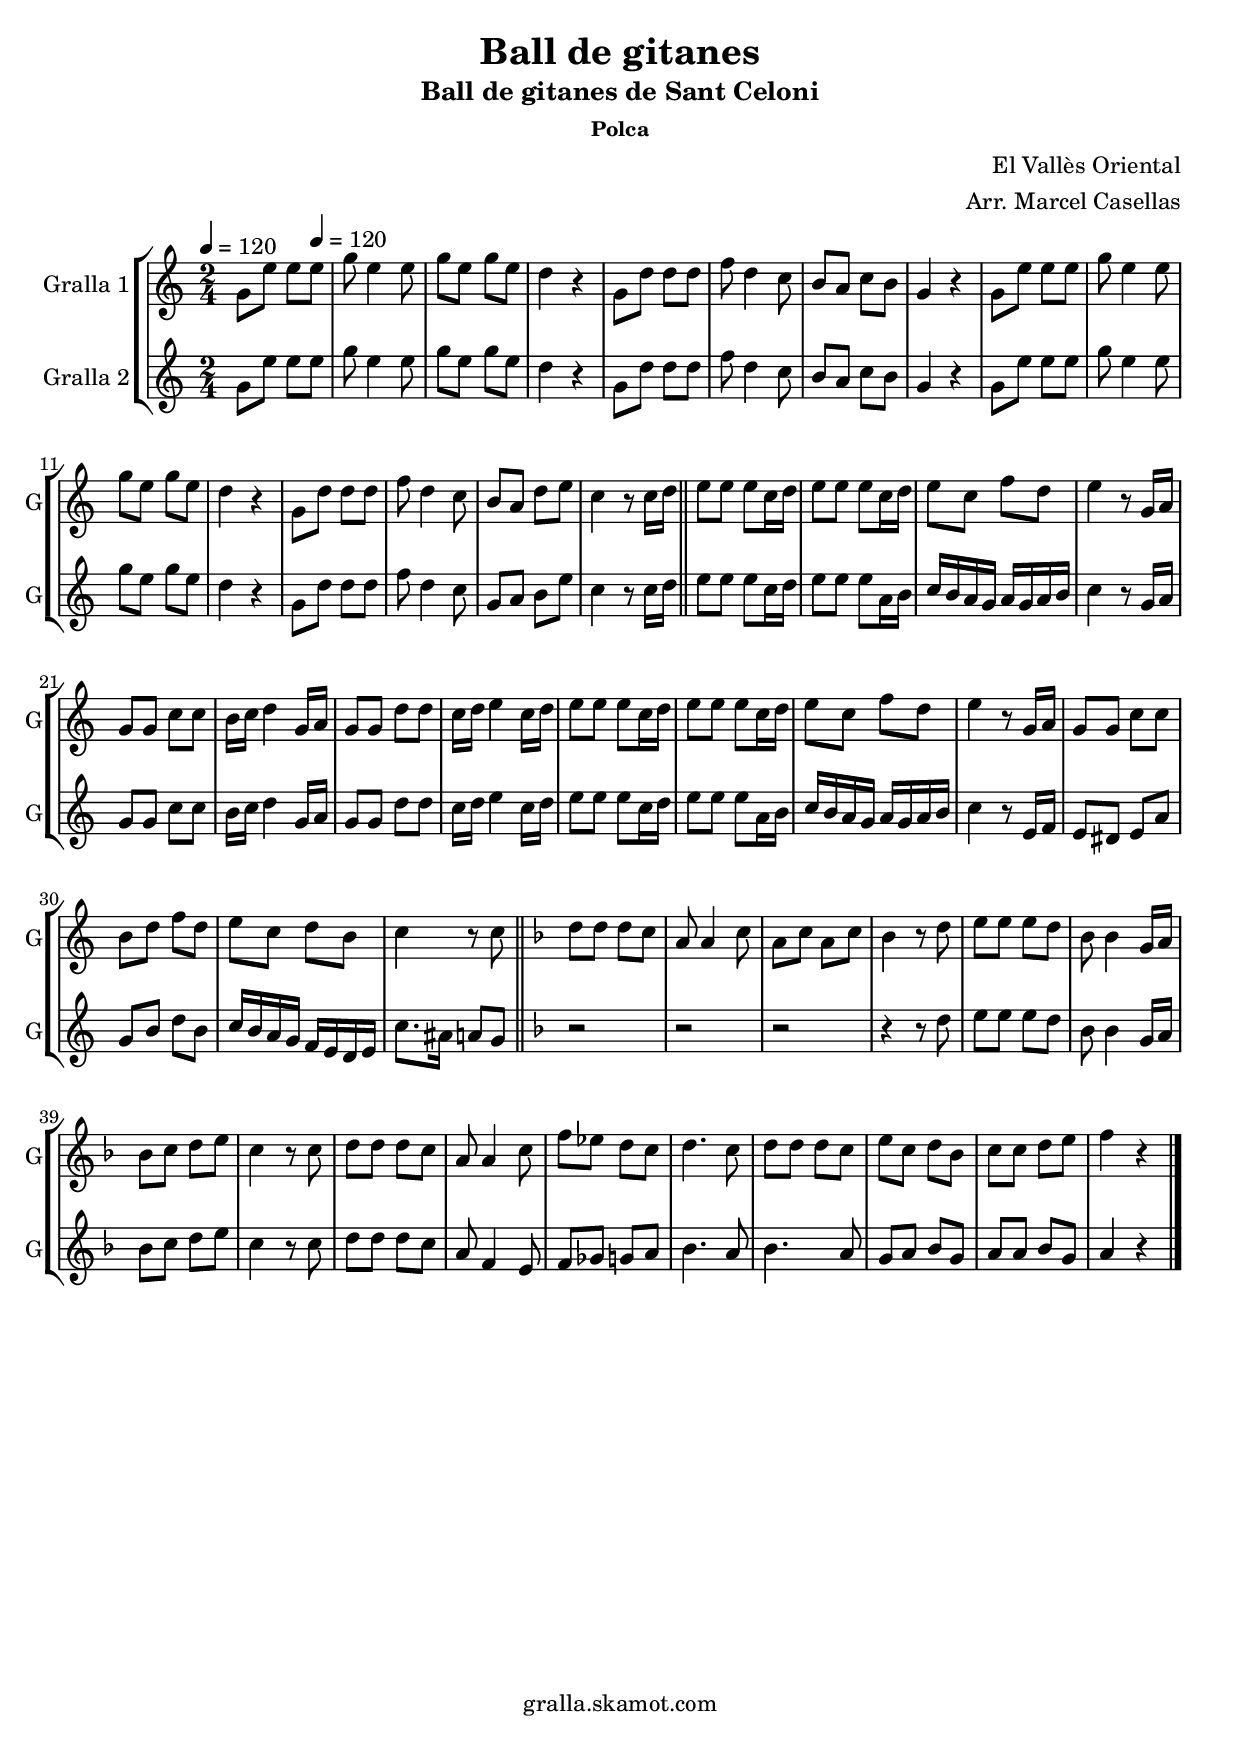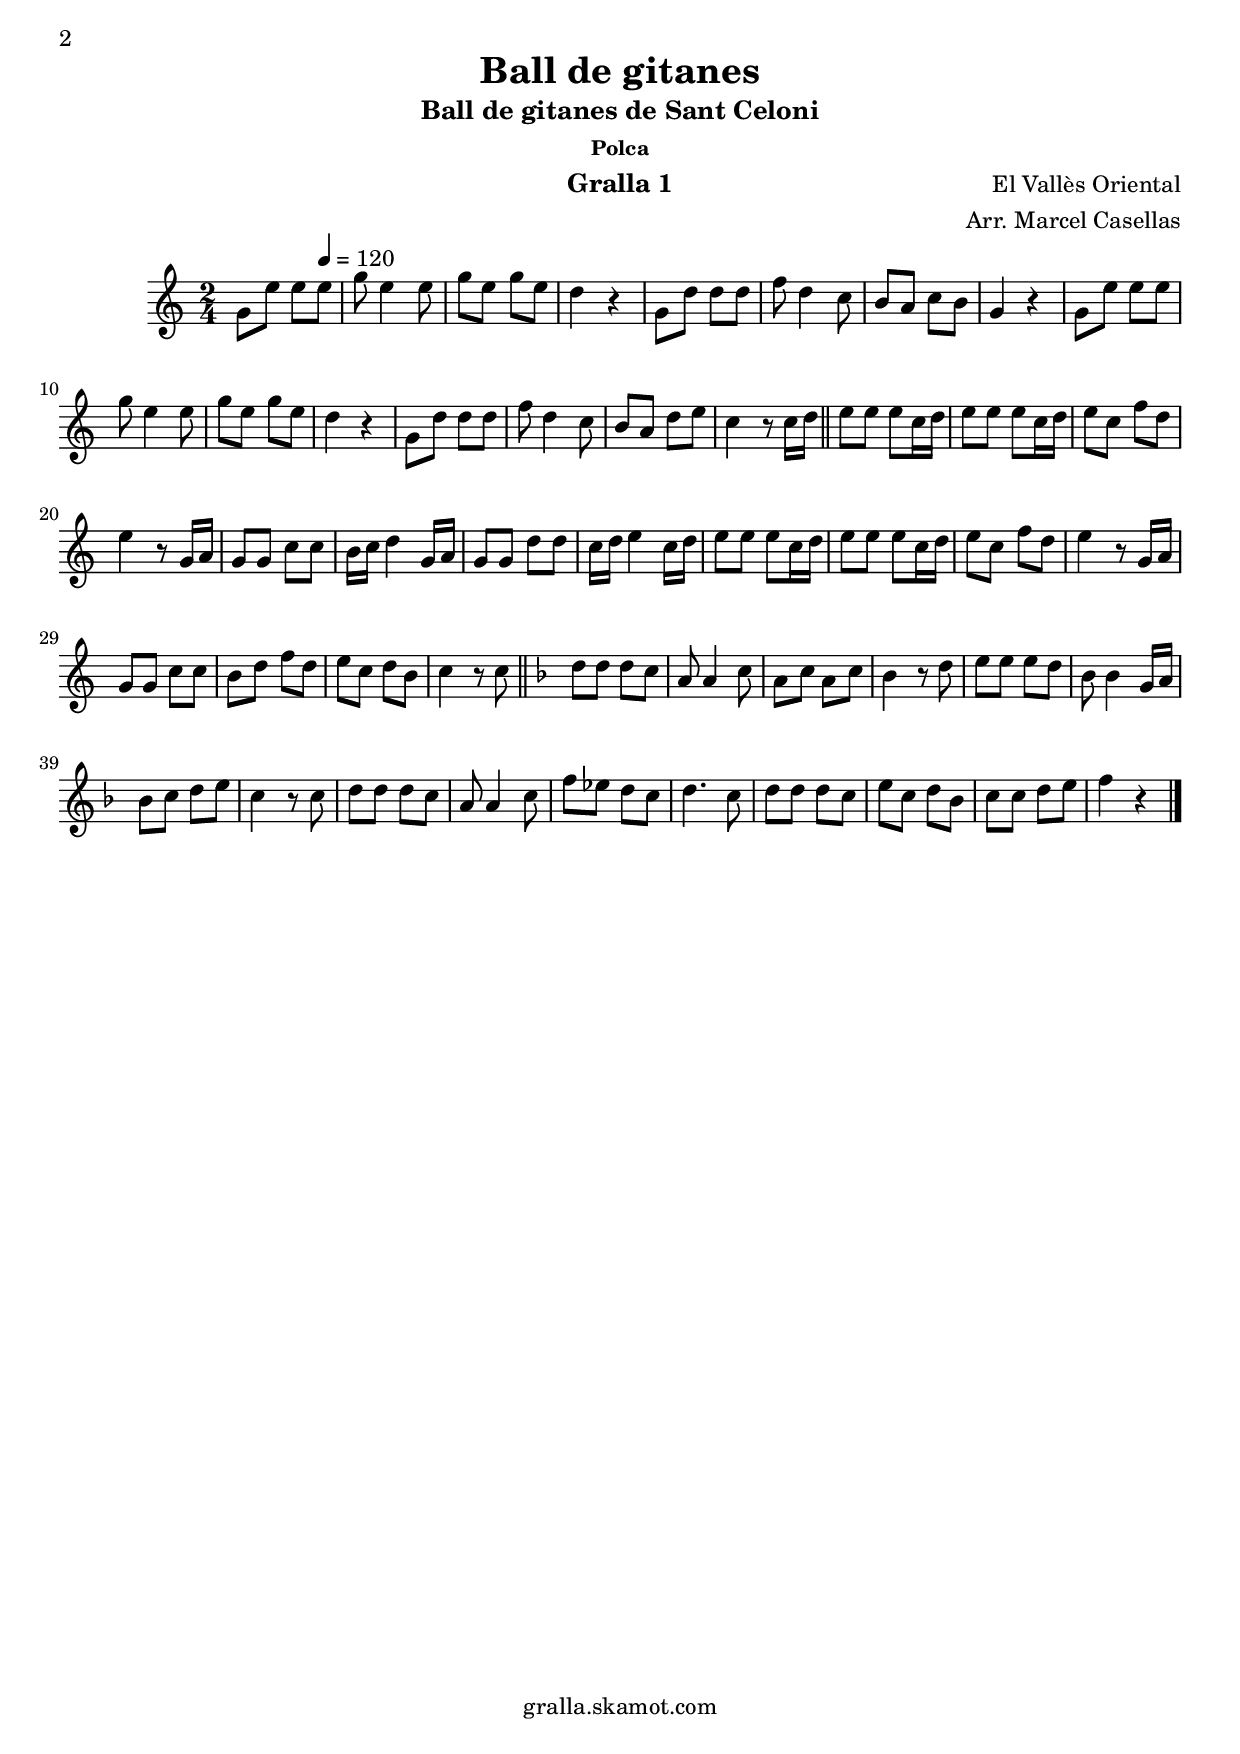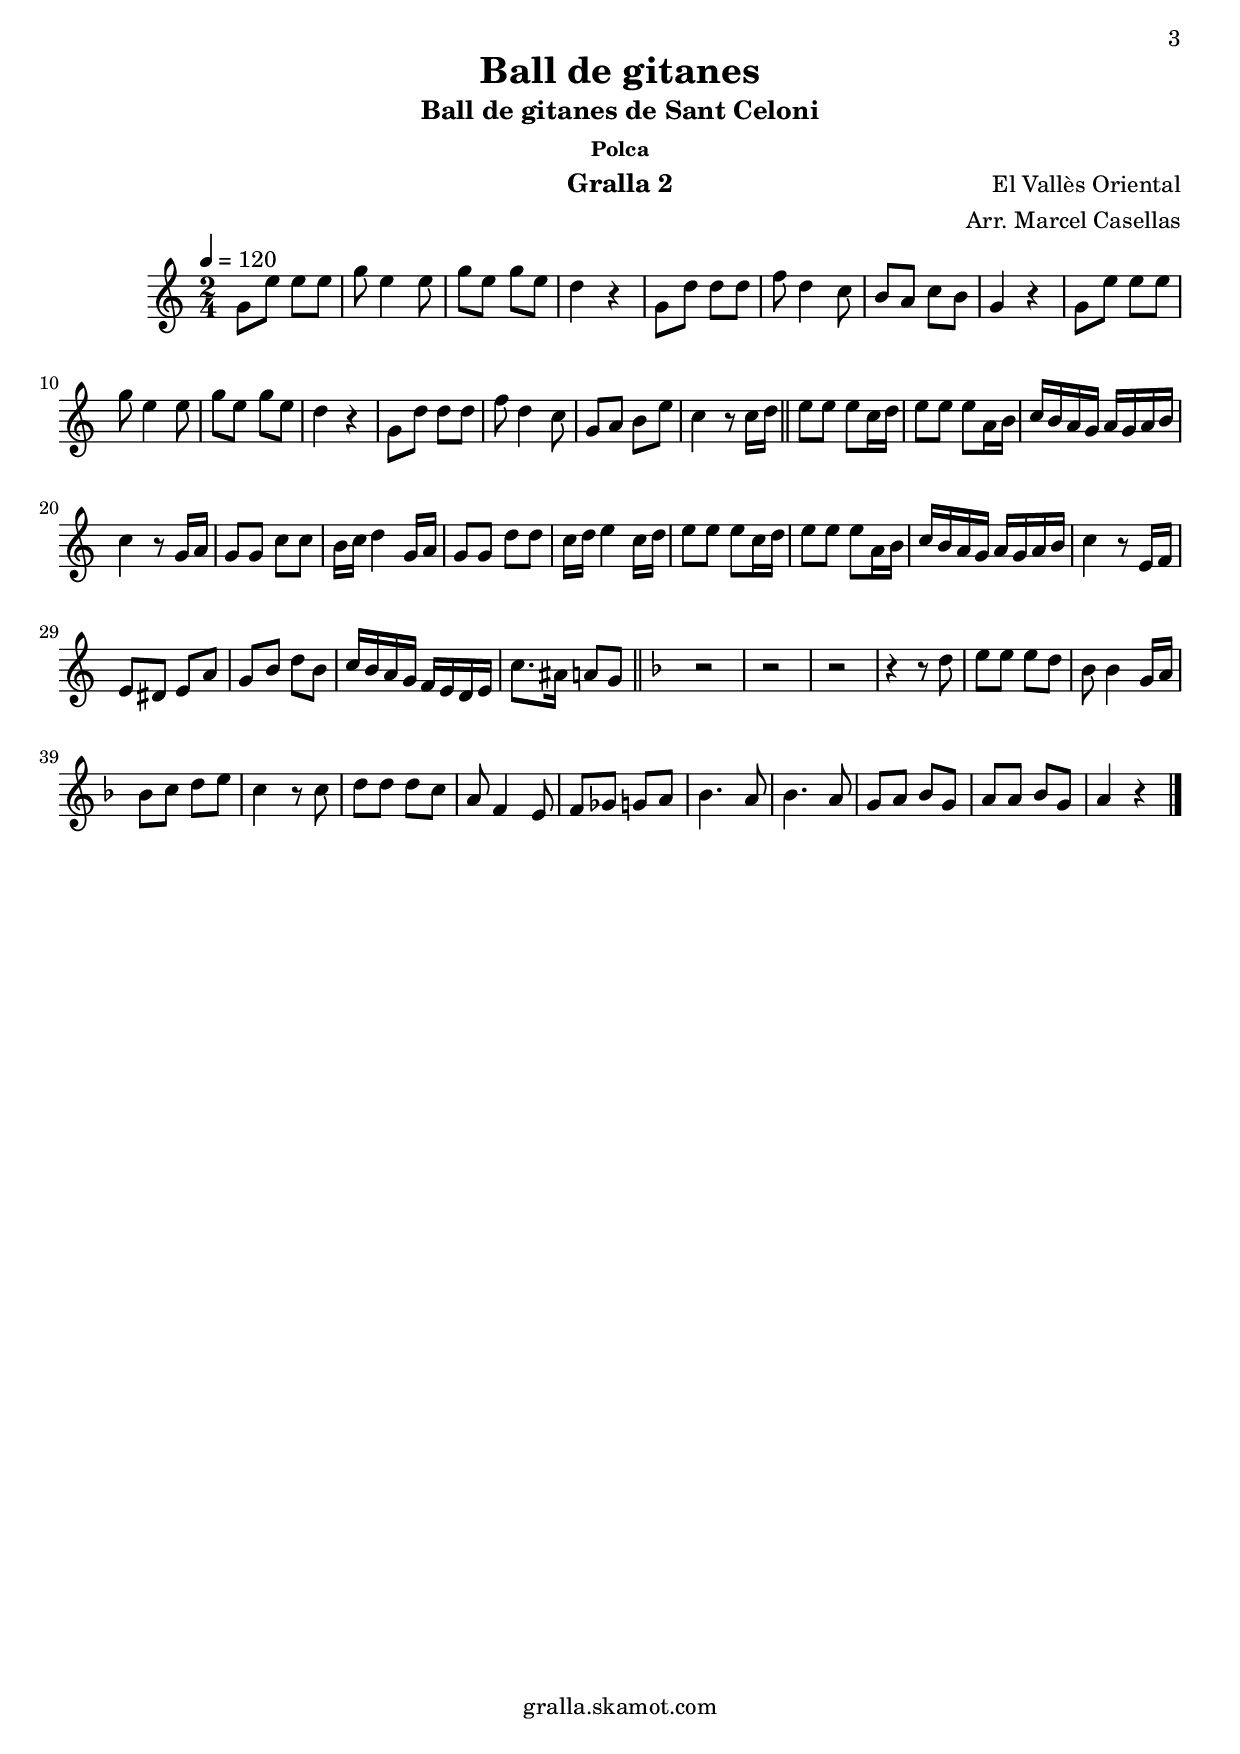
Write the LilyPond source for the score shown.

\version "2.16.2"

\header {
  dedication=""
  title="Ball de gitanes"
  subtitle="Ball de gitanes de Sant Celoni"
  subsubtitle="Polca"
  poet=""
  meter=""
  piece=""
  composer="El Vallès Oriental"
  arranger="Arr. Marcel Casellas"
  opus=""
  instrument=""
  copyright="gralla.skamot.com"
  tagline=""
}

liniaroAa =
\relative g'
{
  \clef treble
  \key c \major
  \time 2/4
  g8 e' e \tempo 4 = 120 e  |
  g8 e4 e8  |
  g8 e g e  |
  d4 r  |
  %05
  g,8 d' d d  |
  f8 d4 c8  |
  b8 a c b  |
  g4 r  |
  g8 e' e e  |
  %10
  g8 e4 e8  |
  g8 e g e  |
  d4 r  |
  g,8 d' d d  |
  f8 d4 c8  |
  %15
  b8 a d e  |
  c4 r8 c16 d  \bar "||"
  e8 e e c16 d  |
  e8 e e c16 d  |
  e8 c f d  |
  %20
  e4 r8 g,16 a  |
  g8 g c c  |
  b16 c d4 g,16 a  |
  g8 g d' d  |
  c16 d e4 c16 d  |
  %25
  e8 e e c16 d  |
  e8 e e c16 d  |
  e8 c f d  |
  e4 r8 g,16 a  |
  g8 g c c  |
  %30
  b8 d f d  |
  e8 c d b  |
  c4 r8 c  \bar "||"
  \key f \major   d8 d d c  |
  a8 a4 c8  |
  %35
  a8 c a c  |
  bes4 r8 d  |
  e8 e e d  |
  bes8 bes4 g16 a  |
  bes8 c d e  |
  %40
  c4 r8 c  |
  d8 d d c  |
  a8 a4 c8  |
  f8 ees d c  |
  d4. c8  |
  %45
  d8 d d c  |
  e8 c d bes  |
  c8 c d e  |
  f4 r  \bar "|."
}

liniaroAb =
\relative g'
{
  \tempo 4 = 120
  \clef treble
  \key c \major
  \time 2/4
  g8 e' e e  |
  g8 e4 e8  |
  g8 e g e  |
  d4 r  |
  %05
  g,8 d' d d  |
  f8 d4 c8  |
  b8 a c b  |
  g4 r  |
  g8 e' e e  |
  %10
  g8 e4 e8  |
  g8 e g e  |
  d4 r  |
  g,8 d' d d  |
  f8 d4 c8  |
  %15
  g8 a b e  |
  c4 r8 c16 d  \bar "||"
  e8 e e c16 d  |
  e8 e e a,16 b  |
  c16 b a g a g a b  |
  %20
  c4 r8 g16 a  |
  g8 g c c  |
  b16 c d4 g,16 a  |
  g8 g d' d  |
  c16 d e4 c16 d  |
  %25
  e8 e e c16 d  |
  e8 e e a,16 b  |
  c16 b a g a g a b  |
  c4 r8 e,16 f  |
  e8 dis e a  |
  %30
  g8 b d b  |
  c16 b a g f e d e  |
  c'8. ais16 a8 g  \bar "||"
  \key f \major   r2  |
  r2  |
  %35
  r2  |
  r4 r8 d'  |
  e8 e e d  |
  bes8 bes4 g16 a  |
  bes8 c d e  |
  %40
  c4 r8 c  |
  d8 d d c  |
  a8 f4 e8  |
  f8 ges g a  |
  bes4. a8  |
  %45
  bes4. a8  |
  g8 a bes g  |
  a8 a bes g  |
  a4 r  \bar "|."
}

\bookpart {
  \score {
    \new StaffGroup {
      \override Score.RehearsalMark #'self-alignment-X = #LEFT
      <<
        \new Staff \with {instrumentName = #"Gralla 1" shortInstrumentName = #"G"} \liniaroAa
        \new Staff \with {instrumentName = #"Gralla 2" shortInstrumentName = #"G"} \liniaroAb
      >>
    }
    \layout {}
  }
  \score { \unfoldRepeats
    \new StaffGroup {
      \override Score.RehearsalMark #'self-alignment-X = #LEFT
      <<
        \new Staff \with {instrumentName = #"Gralla 1" shortInstrumentName = #"G"} \liniaroAa
        \new Staff \with {instrumentName = #"Gralla 2" shortInstrumentName = #"G"} \liniaroAb
      >>
    }
    \midi {
      \set Staff.midiInstrument = "oboe"
      \set DrumStaff.midiInstrument = "drums"
    }
  }
}

\bookpart {
  \header {instrument="Gralla 1"}
  \score {
    \new StaffGroup {
      \override Score.RehearsalMark #'self-alignment-X = #LEFT
      <<
        \new Staff \liniaroAa
      >>
    }
    \layout {}
  }
  \score { \unfoldRepeats
    \new StaffGroup {
      \override Score.RehearsalMark #'self-alignment-X = #LEFT
      <<
        \new Staff \liniaroAa
      >>
    }
    \midi {
      \set Staff.midiInstrument = "oboe"
      \set DrumStaff.midiInstrument = "drums"
    }
  }
}

\bookpart {
  \header {instrument="Gralla 2"}
  \score {
    \new StaffGroup {
      \override Score.RehearsalMark #'self-alignment-X = #LEFT
      <<
        \new Staff \liniaroAb
      >>
    }
    \layout {}
  }
  \score { \unfoldRepeats
    \new StaffGroup {
      \override Score.RehearsalMark #'self-alignment-X = #LEFT
      <<
        \new Staff \liniaroAb
      >>
    }
    \midi {
      \set Staff.midiInstrument = "oboe"
      \set DrumStaff.midiInstrument = "drums"
    }
  }
}

